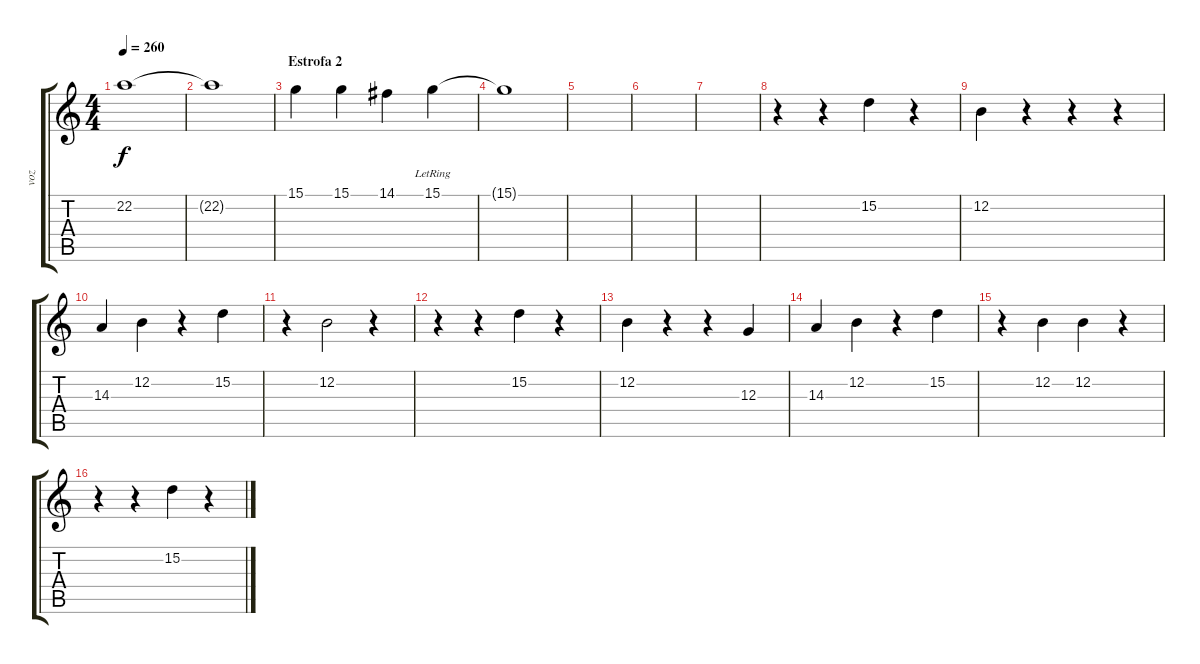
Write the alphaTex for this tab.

\track ("voz" "voz") {instrument lead2sawtooth}
\staff {score tabs}
\tuning (E4 B3 G3 D3 A2 E2) {hide}
\ts (4 4)
\tempo 260
\clef g2
\ks c
22.2.1{dy f} |
22.2{t}.1 |
\section ("" "Estrofa 2")
15.1.4 15.1.4 14.1.4 15.1{lr}.4 |
15.1{t}.1 |
|
|
|
r.4 r.4 15.2.4 r.4 |
12.2.4 r.4 r.4 r.4 |
14.3.4 12.2.4 r.4 15.2.4 |
r.4 12.2.2 r.4 |
r.4 r.4 15.2.4 r.4 |
12.2.4 r.4 r.4 12.3.4 |
14.3.4 12.2.4 r.4 15.2.4 |
r.4 12.2.4 12.2.4 r.4 |
r.4 r.4 15.2.4 r.4
